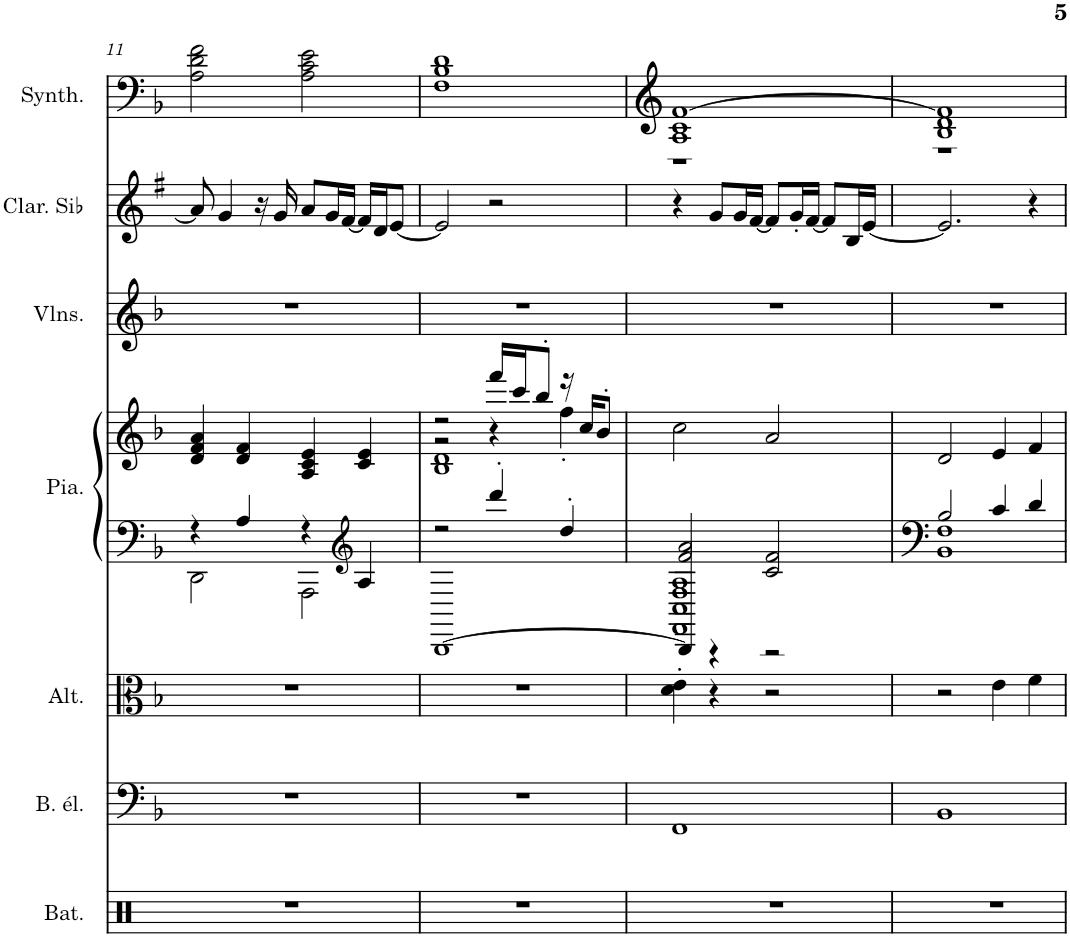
**kern	**kern	**kern	**kern	**kern	**kern	**kern	**kern
*part7	*part6	*part5	*part4	*part4	*part3	*part2	*part1
*staff8	*staff7	*staff6	*staff5	*staff4	*staff3	*staff2	*staff1
*I"Batterie, Drums	*I"Basse électrique à 5 cordes, Electric Bass (finger)	*I"Altos, String Ensemble 1	*I"Piano, Acoustic Grand Piano	*	*I"Violons, String Ensemble 1	*I"Clarinette en Sib	*I"Synthétiseur Pad, Pad 2 (warm)
*I'Bat.	*I'B. él.	*I'Alt.	*I'Pia.	*	*I'Vlns.	*I'Clar. Sib	*I'Synth.
!!LO:PB:g=z
*clefX	*clefF4	*clefC3	*clefG2	*clefF4	*clefG2	*clefG2	*clefG2
*	*Trd7c12	*	*	*	*	*Trd1c2	*
*k[]	*k[b-]	*k[b-]	*k[b-]	*k[b-]	*k[b-]	*k[f#]	*k[b-]
*M4/4	*M4/4	*M4/4	*M4/4	*M4/4	*M4/4	*M4/4	*M4/4
=11	=11	=11	=11	=11	=11	=11	=11
*	*	*	*^	*	*	*	*
1r	1r	1r	4r	2DD\	4d/ 4f/ 4a/	1r	8a/]	2A\ 2d\ 2f\
.	.	.	.	.	.	.	4g/	.
.	.	.	4A/	.	4d/ 4f/	.	.	.
.	.	.	.	.	.	.	16r	.
.	.	.	.	.	.	.	16g/	.
.	.	.	4r	2AAA\	4A/ 4c/ 4e/	.	8a/L	2A\ 2c\ 2e\
.	.	.	.	.	.	.	16g/L	.
.	.	.	.	.	.	.	[16f#/JJ	.
*	*	*	*clefG2	*	*	*	*	*
.	.	.	4A/	.	4c/ 4e/	.	16f#/LL]	.
.	.	.	.	.	.	.	16d/J	.
.	.	.	.	.	.	.	[8e/J	.
=12	=12	=12	=12	=12	=12	=12	=12	=12
*	*	*	*	*	*^	*	*	*
*	*	*	*	*	*	*^	*	*	*
1r	1r	1r	2r	[1BBB-	2r	2r	1B- 1d	1r	2e/]	1F 1B- 1d
.	.	.	4ddd'/	.	16fff/LL	4r	.	.	2r	.
.	.	.	.	.	16ccc/J	.	.	.	.	.
.	.	.	.	.	8bb-'/J	.	.	.	.	.
.	.	.	4dd'/	.	16r	4ff'\	.	.	.	.
.	.	.	.	.	16cc/KL	.	.	.	.	.
.	.	.	.	.	8b-'/J	.	.	.	.	.
*	*	*	*	*	*v	*v	*v	*	*	*
=13	=13	=13	=13	=13	=13	=13	=13	=13
*	*	*	*	*^	*	*	*	*^
1r	1FF	4d\' 4e\'	2f/ 2a/	1FF 1C 1F 1A	4BBB-/]	2cc\	1r	4r	1A 1c [1f	1r
.	.	4r	.	.	4r	.	.	8g/L	.	.
.	.	.	.	.	.	.	.	16g/L	.	.
.	.	.	.	.	.	.	.	[16f#/JJ	.	.
.	.	2r	2c/ 2f/	.	2r	2a/	.	8f#/L]	.	.
.	.	.	.	.	.	.	.	16g'/L	.	.
.	.	.	.	.	.	.	.	[16f#/JJ	.	.
.	.	.	.	.	.	.	.	8f#/L]	.	.
.	.	.	.	.	.	.	.	16B/L	.	.
.	.	.	.	.	.	.	.	[16e/JJ	.	.
*	*	*	*	*v	*v	*	*	*	*	*
=14	=14	=14	=14	=14	=14	=14	=14	=14	=14
1r	1BB-	2r	2B-/	1BB- 1F	2d/	1r	2.e/]	1B- 1d 1f]	1r
.	.	4e\	4c/	.	4e/	.	.	.	.
.	.	4f\	4d/	.	4f/	.	4r	.	.
*	*	*	*v	*v	*	*	*	*v	*v
=	=	=	=	=	=	=	=
*-	*-	*-	*-	*-	*-	*-	*-
